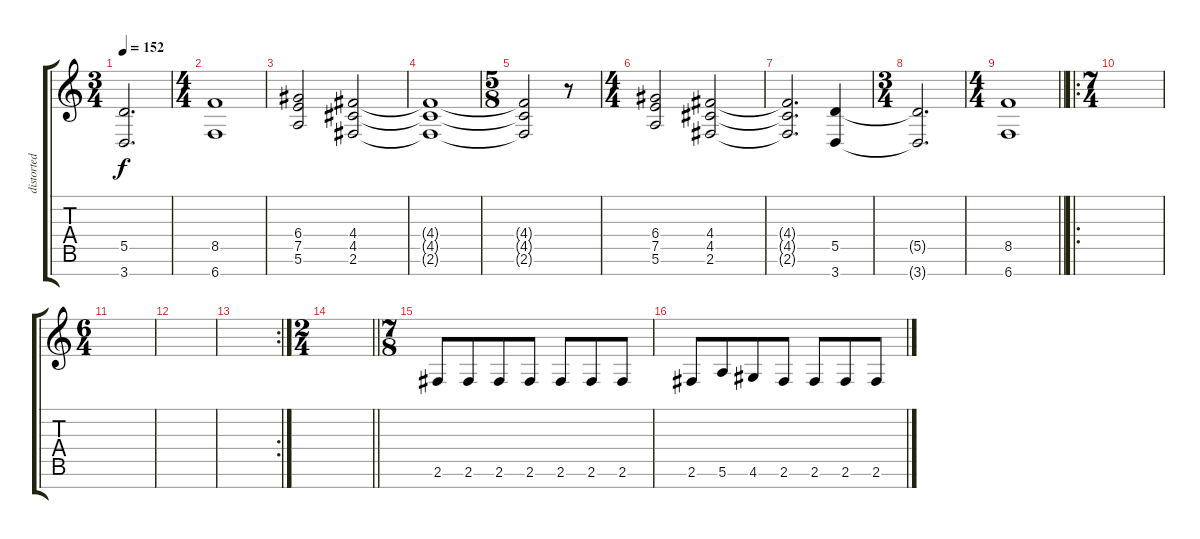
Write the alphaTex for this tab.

\track ("distorted guitar 1" "distorted ") {instrument distortionguitar}
\staff {score tabs}
\tuning (E4 B3 G3 D3 A2 E2 B1) {hide}
\ts (3 4)
\tempo 152
\clef g2
\ks c
(5.5{t} 3.7{t}).2{d dy f} |
\ts (4 4)
(8.5 6.7).1 |
(6.4 7.5 5.6).2 (4.4 4.5 2.6).2 |
(4.4{t} 4.5{t} 2.6{t}).1 |
\ts (5 8)
(4.4{t} 4.5{t} 2.6{t}).2 r.8 |
\ts (4 4)
(6.4 7.5 5.6).2 (4.4 4.5 2.6).2 |
(4.4{t} 4.5{t} 2.6{t}).2{d} (5.5 3.7).4 |
\ts (3 4)
(5.5{t} 3.7{t}).2{d} |
\ts (4 4)
\barLineRight lightlight
(8.5 6.7).1 |
\ro
\ts (7 4)
|
\ts (6 4)
|
|
\rc 2
|
\ts (2 4)
\barLineRight lightlight
|
\ts (7 8)
2.6.8 2.6.8 2.6.8 2.6.8 2.6.8 2.6.8 2.6.8 |
2.6.8 5.6.8 4.6.8 2.6.8 2.6.8 2.6.8 2.6.8
